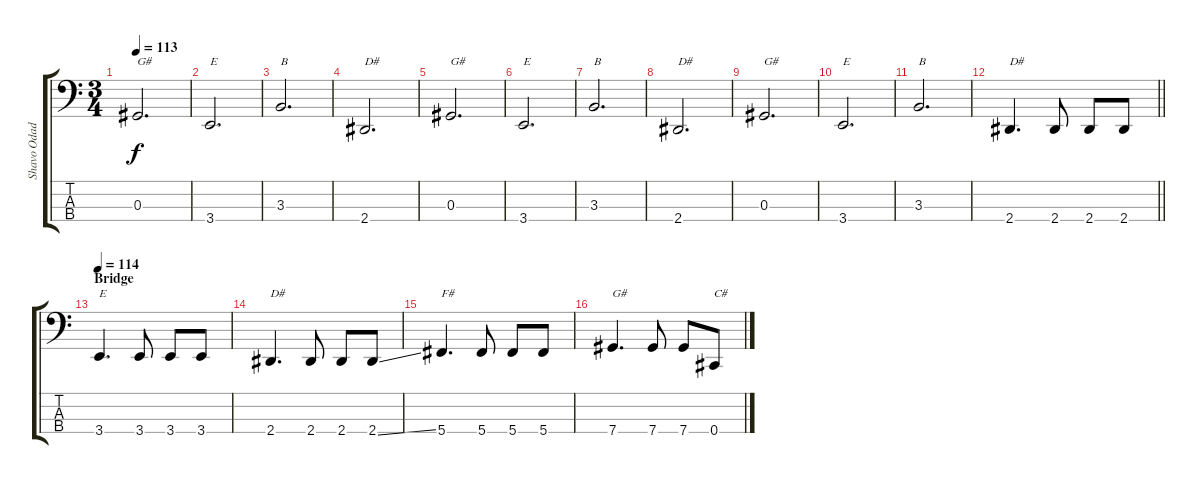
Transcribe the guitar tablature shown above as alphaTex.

\track ("Shavo Odadjian - Bass" "Shavo Odad") {instrument electricbasspick}
\staff {score tabs}
\tuning (Gb2 Db2 Ab1 Db1) {hide}
\ts (3 4)
\tempo 113
\clef f4
\ks c
0.3.2{d txt "G#" dy f} |
3.4.2{d txt "E"} |
3.3.2{d txt "B"} |
2.4.2{d txt "D#"} |
0.3.2{d txt "G#"} |
3.4.2{d txt "E"} |
3.3.2{d txt "B"} |
2.4.2{d txt "D#"} |
0.3.2{d txt "G#"} |
3.4.2{d txt "E"} |
3.3.2{d txt "B"} |
\barLineRight lightlight
2.4.4{d txt "D#"} 2.4.8 2.4.8 2.4.8 |
\section ("" "Bridge")
\tempo 114
3.4.4{d txt "E"} 3.4.8 3.4.8 3.4.8 |
2.4.4{d txt "D#"} 2.4.8 2.4.8 2.4{ss}.8 |
5.4.4{d txt "F#"} 5.4.8 5.4.8 5.4.8 |
7.4.4{d txt "G#"} 7.4.8 7.4.8 0.4.8{txt "C#"}
